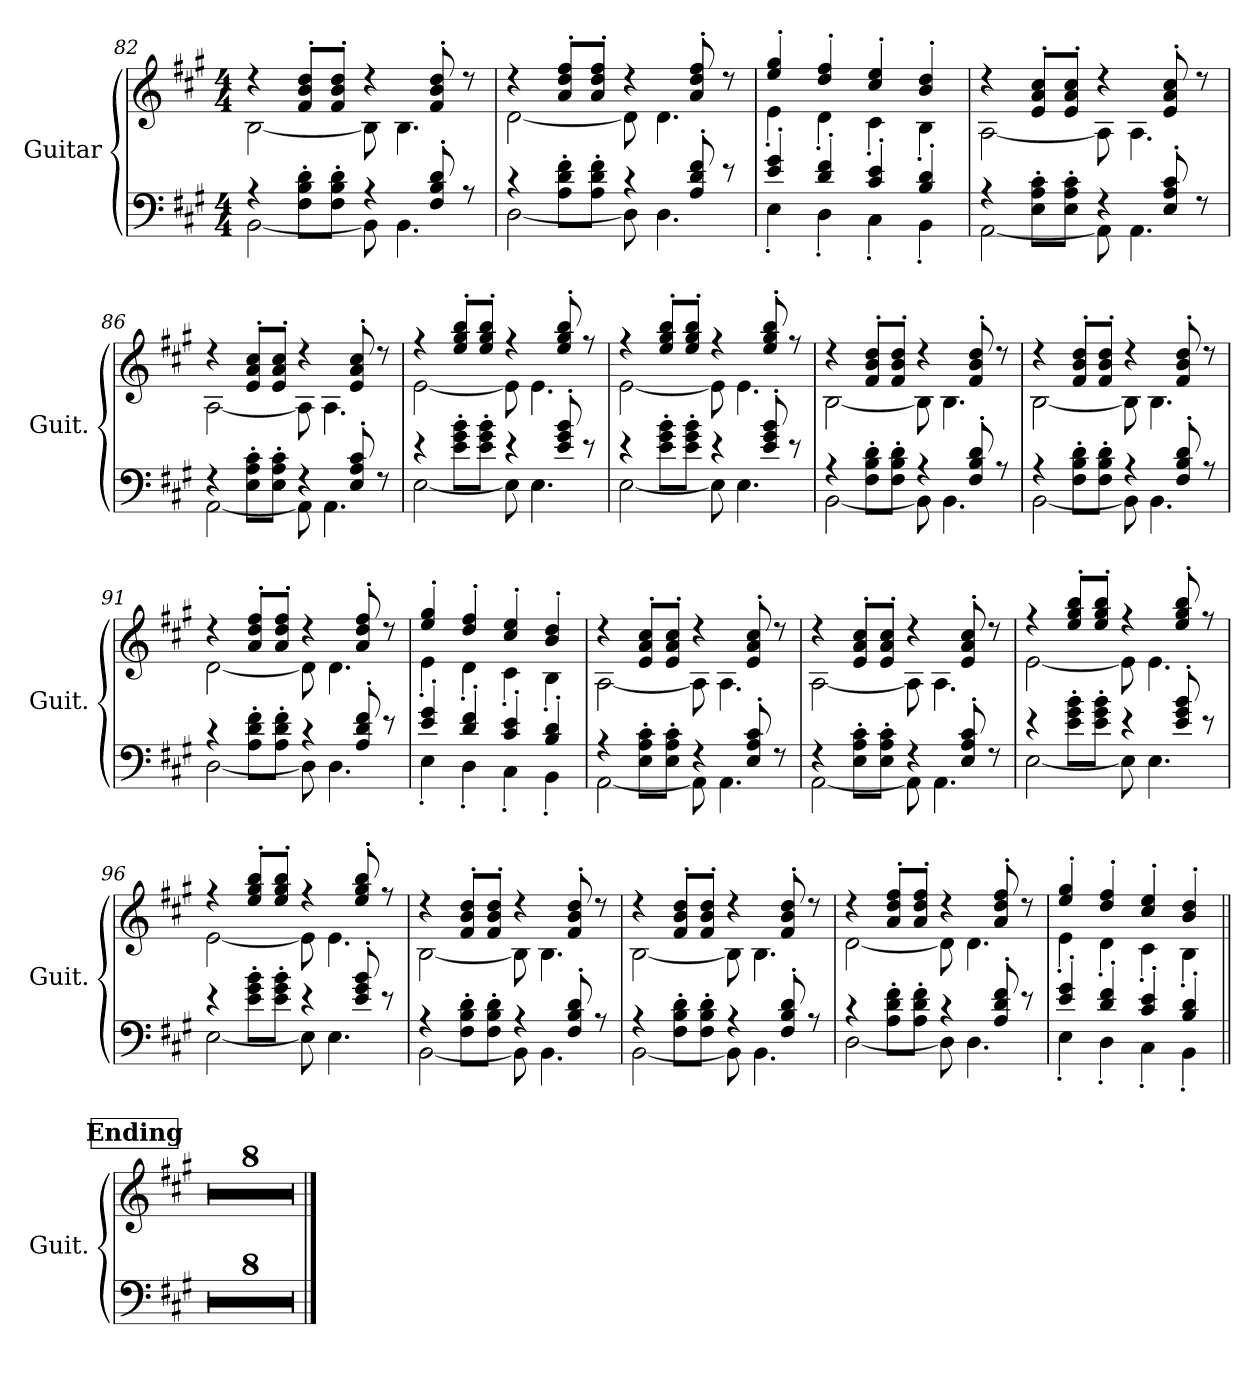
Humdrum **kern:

**kern	**kern
*part1	*part1
*staff2	*staff1
*I"Guitar	*
*I'Guit.	*
*	*clefG2
*ITrd7c12	*ITrd7c12
*k[f#c#g#]	*k[f#c#g#]
*M4/4	*M4/4
=82	=82
*^	*^
4r	[2BBB	4r	[2BB\
8FF#'\ 8BB'\ 8D'\L	.	8F#/' 8B/' 8d/'L	.
8FF#'\ 8BB'\ 8D'\J	.	8F#/' 8B/' 8d/'J	.
4r	8BBB]	4r	8BB\]
.	4.BBB	.	4.BB\
8FF#' 8BB' 8D'	.	8F#/' 8B/' 8d/'	.
8r	.	8r	.
!!LO:LB:g=z	!!
=83	=83	=83	=83
4r	[2DD	4r	[2D\
8AA'\ 8D'\ 8F#'\L	.	8A/' 8d/' 8f#/'L	.
8AA'\ 8D'\ 8F#'\J	.	8A/' 8d/' 8f#/'J	.
4r	8DD]	4r	8D\]
.	4.DD	.	4.D\
8AA' 8D' 8F#'	.	8A/' 8d/' 8f#/'	.
8r	.	8r	.
=84	=84	=84	=84
4E' 4G#'	4EE'	4e/' 4g#/'	4E'\
4D' 4F#'	4DD'	4d/' 4f#/'	4D'\
4C#' 4E'	4CC#'	4c#/' 4e/'	4C#'\
4BB' 4D'	4BBB'	4B/' 4d/'	4BB'\
=85	=85	=85	=85
4r	[2AAA	4r	[2AA\
8EE'\ 8AA'\ 8C#'\L	.	8E/' 8A/' 8c#/'L	.
8EE'\ 8AA'\ 8C#'\J	.	8E/' 8A/' 8c#/'J	.
4r	8AAA]	4r	8AA\]
.	4.AAA	.	4.AA\
8EE' 8AA' 8C#'	.	8E/' 8A/' 8c#/'	.
8r	.	8r	.
=86	=86	=86	=86
4r	[2AAA	4r	[2AA\
8EE'\ 8AA'\ 8C#'\L	.	8E/' 8A/' 8c#/'L	.
8EE'\ 8AA'\ 8C#'\J	.	8E/' 8A/' 8c#/'J	.
4r	8AAA]	4r	8AA\]
.	4.AAA	.	4.AA\
8EE' 8AA' 8C#'	.	8E/' 8A/' 8c#/'	.
8r	.	8r	.
=87	=87	=87	=87
4r	[2EE	4r	[2E\
8E'\ 8G#'\ 8B'\L	.	8e/' 8g#/' 8b/'L	.
8E'\ 8G#'\ 8B'\J	.	8e/' 8g#/' 8b/'J	.
4r	8EE]	4r	8E\]
.	4.EE	.	4.E\
8E' 8G#' 8B'	.	8e/' 8g#/' 8b/'	.
8r	.	8r	.
=88	=88	=88	=88
4r	[2EE	4r	[2E\
8E'\ 8G#'\ 8B'\L	.	8e/' 8g#/' 8b/'L	.
8E'\ 8G#'\ 8B'\J	.	8e/' 8g#/' 8b/'J	.
4r	8EE]	4r	8E\]
.	4.EE	.	4.E\
8E' 8G#' 8B'	.	8e/' 8g#/' 8b/'	.
8r	.	8r	.
!!LO:PB:g=z	!!
=89	=89	=89	=89
4r	[2BBB	4r	[2BB\
8FF#'\ 8BB'\ 8D'\L	.	8F#/' 8B/' 8d/'L	.
8FF#'\ 8BB'\ 8D'\J	.	8F#/' 8B/' 8d/'J	.
4r	8BBB]	4r	8BB\]
.	4.BBB	.	4.BB\
8FF#' 8BB' 8D'	.	8F#/' 8B/' 8d/'	.
8r	.	8r	.
=90	=90	=90	=90
4r	[2BBB	4r	[2BB\
8FF#'\ 8BB'\ 8D'\L	.	8F#/' 8B/' 8d/'L	.
8FF#'\ 8BB'\ 8D'\J	.	8F#/' 8B/' 8d/'J	.
4r	8BBB]	4r	8BB\]
.	4.BBB	.	4.BB\
8FF#' 8BB' 8D'	.	8F#/' 8B/' 8d/'	.
8r	.	8r	.
=91	=91	=91	=91
4r	[2DD	4r	[2D\
8AA'\ 8D'\ 8F#'\L	.	8A/' 8d/' 8f#/'L	.
8AA'\ 8D'\ 8F#'\J	.	8A/' 8d/' 8f#/'J	.
4r	8DD]	4r	8D\]
.	4.DD	.	4.D\
8AA' 8D' 8F#'	.	8A/' 8d/' 8f#/'	.
8r	.	8r	.
=92	=92	=92	=92
4E' 4G#'	4EE'	4e/' 4g#/'	4E'\
4D' 4F#'	4DD'	4d/' 4f#/'	4D'\
4C#' 4E'	4CC#'	4c#/' 4e/'	4C#'\
4BB' 4D'	4BBB'	4B/' 4d/'	4BB'\
=93	=93	=93	=93
4r	[2AAA	4r	[2AA\
8EE'\ 8AA'\ 8C#'\L	.	8E/' 8A/' 8c#/'L	.
8EE'\ 8AA'\ 8C#'\J	.	8E/' 8A/' 8c#/'J	.
4r	8AAA]	4r	8AA\]
.	4.AAA	.	4.AA\
8EE' 8AA' 8C#'	.	8E/' 8A/' 8c#/'	.
8r	.	8r	.
!!LO:LB:g=z	!!
=94	=94	=94	=94
4r	[2AAA	4r	[2AA\
8EE'\ 8AA'\ 8C#'\L	.	8E/' 8A/' 8c#/'L	.
8EE'\ 8AA'\ 8C#'\J	.	8E/' 8A/' 8c#/'J	.
4r	8AAA]	4r	8AA\]
.	4.AAA	.	4.AA\
8EE' 8AA' 8C#'	.	8E/' 8A/' 8c#/'	.
8r	.	8r	.
=95	=95	=95	=95
4r	[2EE	4r	[2E\
8E'\ 8G#'\ 8B'\L	.	8e/' 8g#/' 8b/'L	.
8E'\ 8G#'\ 8B'\J	.	8e/' 8g#/' 8b/'J	.
4r	8EE]	4r	8E\]
.	4.EE	.	4.E\
8E' 8G#' 8B'	.	8e/' 8g#/' 8b/'	.
8r	.	8r	.
=96	=96	=96	=96
4r	[2EE	4r	[2E\
8E'\ 8G#'\ 8B'\L	.	8e/' 8g#/' 8b/'L	.
8E'\ 8G#'\ 8B'\J	.	8e/' 8g#/' 8b/'J	.
4r	8EE]	4r	8E\]
.	4.EE	.	4.E\
8E' 8G#' 8B'	.	8e/' 8g#/' 8b/'	.
8r	.	8r	.
=97	=97	=97	=97
4r	[2BBB	4r	[2BB\
8FF#'\ 8BB'\ 8D'\L	.	8F#/' 8B/' 8d/'L	.
8FF#'\ 8BB'\ 8D'\J	.	8F#/' 8B/' 8d/'J	.
4r	8BBB]	4r	8BB\]
.	4.BBB	.	4.BB\
8FF#' 8BB' 8D'	.	8F#/' 8B/' 8d/'	.
8r	.	8r	.
=98	=98	=98	=98
4r	[2BBB	4r	[2BB\
8FF#'\ 8BB'\ 8D'\L	.	8F#/' 8B/' 8d/'L	.
8FF#'\ 8BB'\ 8D'\J	.	8F#/' 8B/' 8d/'J	.
4r	8BBB]	4r	8BB\]
.	4.BBB	.	4.BB\
8FF#' 8BB' 8D'	.	8F#/' 8B/' 8d/'	.
8r	.	8r	.
!!LO:LB:g=z	!!
=99	=99	=99	=99
4r	[2DD	4r	[2D\
8AA'\ 8D'\ 8F#'\L	.	8A/' 8d/' 8f#/'L	.
8AA'\ 8D'\ 8F#'\J	.	8A/' 8d/' 8f#/'J	.
4r	8DD]	4r	8D\]
.	4.DD	.	4.D\
8AA' 8D' 8F#'	.	8A/' 8d/' 8f#/'	.
8r	.	8r	.
=100	=100	=100	=100
4E' 4G#'	4EE'	4e/' 4g#/'	4E'\
4D' 4F#'	4DD'	4d/' 4f#/'	4D'\
4C#' 4E'	4CC#'	4c#/' 4e/'	4C#'\
4BB' 4D'	4BBB'	4B/' 4d/'	4BB'\
*v	*v	*	*
*	*v	*v
!!LO:REH:place=s1:a:B:fs=14:t=Ending
=101||	=101||
1r	1r
=102	=102
1r	1r
=103	=103
1r	1r
=104	=104
1r	1r
=105	=105
1r	1r
=106	=106
1r	1r
=107	=107
1r	1r
=108	=108
1r	1r
==	==
*-	*-
